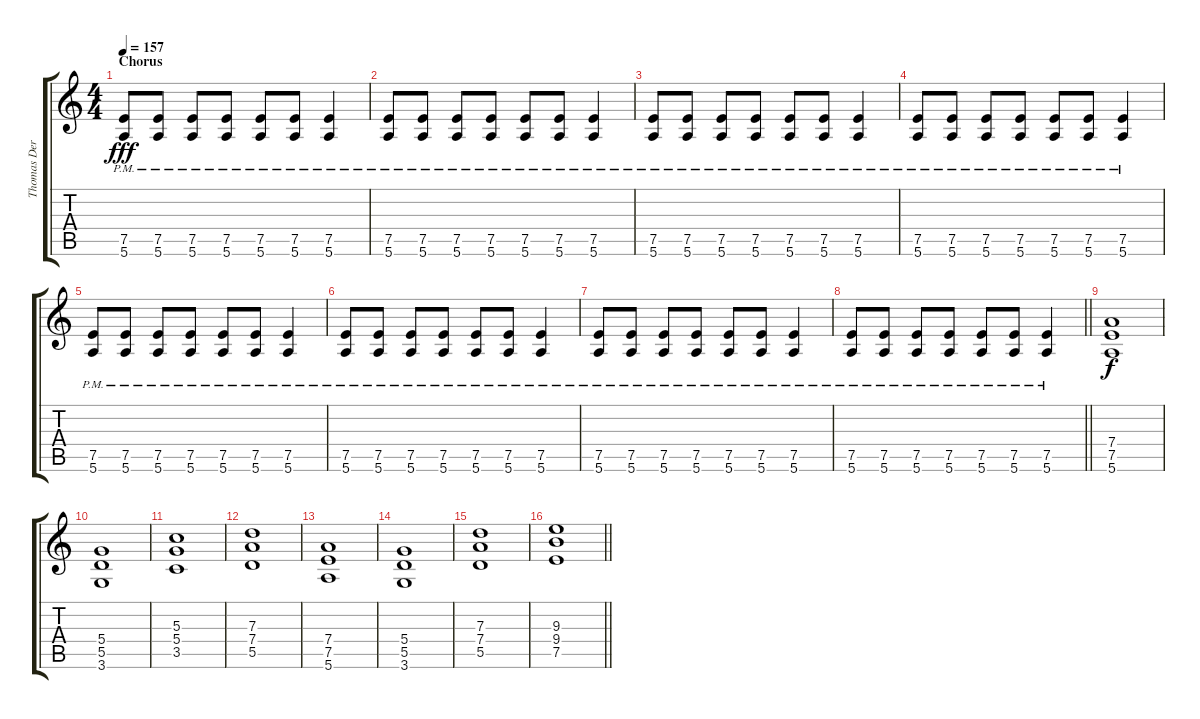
\track ("Thomas Der Münzer" "Thomas Der") {instrument distortionguitar}
\staff {score tabs}
\tuning (E4 B3 G3 D3 A2 E2) {hide}
\ts (4 4)
\section ("" "Chorus")
\tempo 157
\clef g2
\ks c
(7.5{pm} 5.6{pm}).8{dy fff} (7.5{pm} 5.6{pm}).8 (7.5{pm} 5.6{pm}).8 (7.5{pm} 5.6{pm}).8 (7.5{pm} 5.6{pm}).8 (7.5{pm} 5.6{pm}).8 (7.5{pm} 5.6{pm}).4 |
(7.5{pm} 5.6{pm}).8 (7.5{pm} 5.6{pm}).8 (7.5{pm} 5.6{pm}).8 (7.5{pm} 5.6{pm}).8 (7.5{pm} 5.6{pm}).8 (7.5{pm} 5.6{pm}).8 (7.5{pm} 5.6{pm}).4 |
(7.5{pm} 5.6{pm}).8 (7.5{pm} 5.6{pm}).8 (7.5{pm} 5.6{pm}).8 (7.5{pm} 5.6{pm}).8 (7.5{pm} 5.6{pm}).8 (7.5{pm} 5.6{pm}).8 (7.5{pm} 5.6{pm}).4 |
(7.5{pm} 5.6{pm}).8 (7.5{pm} 5.6{pm}).8 (7.5{pm} 5.6{pm}).8 (7.5{pm} 5.6{pm}).8 (7.5{pm} 5.6{pm}).8 (7.5{pm} 5.6{pm}).8 (7.5{pm} 5.6{pm}).4 |
(7.5{pm} 5.6{pm}).8 (7.5{pm} 5.6{pm}).8 (7.5{pm} 5.6{pm}).8 (7.5{pm} 5.6{pm}).8 (7.5{pm} 5.6{pm}).8 (7.5{pm} 5.6{pm}).8 (7.5{pm} 5.6{pm}).4 |
(7.5{pm} 5.6{pm}).8 (7.5{pm} 5.6{pm}).8 (7.5{pm} 5.6{pm}).8 (7.5{pm} 5.6{pm}).8 (7.5{pm} 5.6{pm}).8 (7.5{pm} 5.6{pm}).8 (7.5{pm} 5.6{pm}).4 |
(7.5{pm} 5.6{pm}).8 (7.5{pm} 5.6{pm}).8 (7.5{pm} 5.6{pm}).8 (7.5{pm} 5.6{pm}).8 (7.5{pm} 5.6{pm}).8 (7.5{pm} 5.6{pm}).8 (7.5{pm} 5.6{pm}).4 |
\barLineRight lightlight
(7.5{pm} 5.6{pm}).8 (7.5{pm} 5.6{pm}).8 (7.5{pm} 5.6{pm}).8 (7.5{pm} 5.6{pm}).8 (7.5{pm} 5.6{pm}).8 (7.5{pm} 5.6{pm}).8 (7.5{pm} 5.6{pm}).4 |
(7.4 7.5 5.6).1{dy f} |
(5.4 5.5 3.6).1 |
(5.3 5.4 3.5).1 |
(7.3 7.4 5.5).1 |
(7.4 7.5 5.6).1 |
(5.4 5.5 3.6).1 |
(7.3 7.4 5.5).1 |
\barLineRight lightlight
(9.3 9.4 7.5).1
